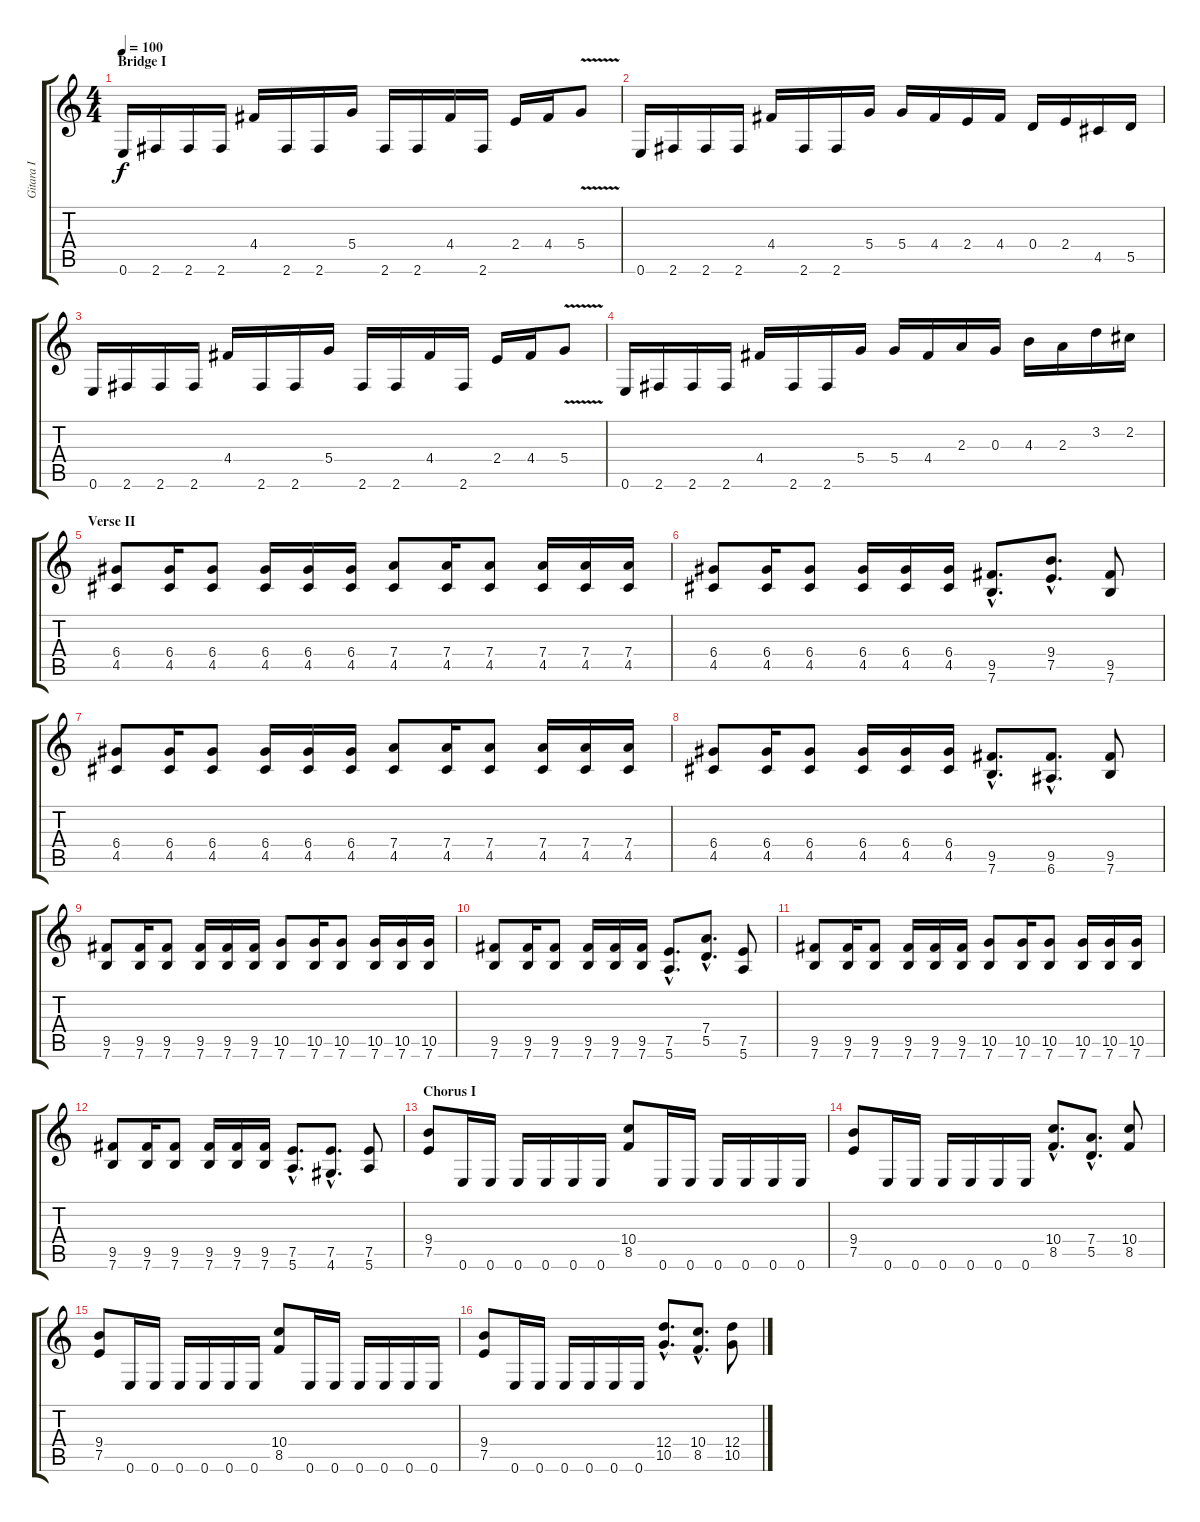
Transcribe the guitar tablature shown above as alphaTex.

\track ("Gitara I" "Gitara I") {instrument distortionguitar}
\staff {score tabs}
\tuning (E4 B3 G3 D3 A2 E2) {hide}
\ts (4 4)
\section ("" "Bridge I")
\tempo 100
\clef g2
\ks c
0.6.16{dy f instrument distortionguitar} 2.6.16 2.6.16 2.6.16 4.4.16 2.6.16 2.6.16 5.4.16 2.6.16 2.6.16 4.4.16 2.6.16 2.4.16 4.4.16 5.4{v}.8 |
0.6.16{instrument distortionguitar} 2.6.16 2.6.16 2.6.16 4.4.16 2.6.16 2.6.16 5.4.16 5.4.16 4.4.16 2.4.16 4.4.16 0.4.16 2.4.16 4.5.16 5.5.16 |
0.6.16{instrument distortionguitar} 2.6.16 2.6.16 2.6.16 4.4.16 2.6.16 2.6.16 5.4.16 2.6.16 2.6.16 4.4.16 2.6.16 2.4.16 4.4.16 5.4{v}.8 |
0.6.16{instrument distortionguitar} 2.6.16 2.6.16 2.6.16 4.4.16 2.6.16 2.6.16 5.4.16 5.4.16 4.4.16 2.3.16 0.3.16 4.3.16 2.3.16 3.2.16 2.2.16 |
\section ("" "Verse II")
(6.4 4.5).8{instrument distortionguitar} (6.4 4.5).16 (6.4 4.5).8{instrument distortionguitar} (6.4 4.5).16 (6.4 4.5).16 (6.4 4.5).16 (7.4 4.5).8{instrument distortionguitar} (7.4 4.5).16 (7.4 4.5).8{instrument distortionguitar} (7.4 4.5).16 (7.4 4.5).16 (7.4 4.5).16 |
(6.4 4.5).8{instrument distortionguitar} (6.4 4.5).16 (6.4 4.5).8{instrument distortionguitar} (6.4 4.5).16 (6.4 4.5).16 (6.4 4.5).16 (9.5{hac} 7.6{hac}).8{d} (9.4{hac} 7.5{hac}).8{d} (9.5 7.6).8 |
(6.4 4.5).8{instrument distortionguitar} (6.4 4.5).16 (6.4 4.5).8{instrument distortionguitar} (6.4 4.5).16 (6.4 4.5).16 (6.4 4.5).16 (7.4 4.5).8{instrument distortionguitar} (7.4 4.5).16 (7.4 4.5).8{instrument distortionguitar} (7.4 4.5).16 (7.4 4.5).16 (7.4 4.5).16 |
(6.4 4.5).8{instrument distortionguitar} (6.4 4.5).16 (6.4 4.5).8{instrument distortionguitar} (6.4 4.5).16 (6.4 4.5).16 (6.4 4.5).16 (9.5{hac} 7.6{hac}).8{d} (9.5{hac} 6.6{hac}).8{d} (9.5 7.6).8 |
(9.5 7.6).8{instrument distortionguitar} (9.5 7.6).16 (9.5 7.6).8 (9.5 7.6).16 (9.5 7.6).16 (9.5 7.6).16 (10.5 7.6).8 (10.5 7.6).16 (10.5 7.6).8 (10.5 7.6).16 (10.5 7.6).16 (10.5 7.6).16 |
(9.5 7.6).8 (9.5 7.6).16 (9.5 7.6).8 (9.5 7.6).16 (9.5 7.6).16 (9.5 7.6).16 (7.5{hac} 5.6{hac}).8{d} (7.4{hac} 5.5{hac}).8{d} (7.5 5.6).8 |
(9.5 7.6).8{instrument distortionguitar} (9.5 7.6).16 (9.5 7.6).8 (9.5 7.6).16 (9.5 7.6).16 (9.5 7.6).16 (10.5 7.6).8 (10.5 7.6).16 (10.5 7.6).8 (10.5 7.6).16 (10.5 7.6).16 (10.5 7.6).16 |
(9.5 7.6).8 (9.5 7.6).16 (9.5 7.6).8 (9.5 7.6).16 (9.5 7.6).16 (9.5 7.6).16 (7.5{hac} 5.6{hac}).8{d} (7.5{hac} 4.6{hac}).8{d} (7.5 5.6).8 |
\section ("" "Chorus I")
(9.4 7.5).8{instrument distortionguitar} 0.6.16 0.6.16 0.6.16 0.6.16 0.6.16 0.6.16 (10.4 8.5).8 0.6.16 0.6.16 0.6.16 0.6.16 0.6.16 0.6.16 |
(9.4 7.5).8{instrument distortionguitar} 0.6.16 0.6.16 0.6.16 0.6.16 0.6.16 0.6.16 (10.4{hac} 8.5{hac}).8{d} (7.4{hac} 5.5{hac}).8{d} (10.4 8.5).8 |
(9.4 7.5).8{instrument distortionguitar} 0.6.16 0.6.16 0.6.16 0.6.16 0.6.16 0.6.16 (10.4 8.5).8 0.6.16 0.6.16 0.6.16 0.6.16 0.6.16 0.6.16 |
(9.4 7.5).8{instrument distortionguitar} 0.6.16 0.6.16 0.6.16 0.6.16 0.6.16 0.6.16 (12.4{hac} 10.5{hac}).8{d} (10.4{hac} 8.5{hac}).8{d} (12.4 10.5).8
